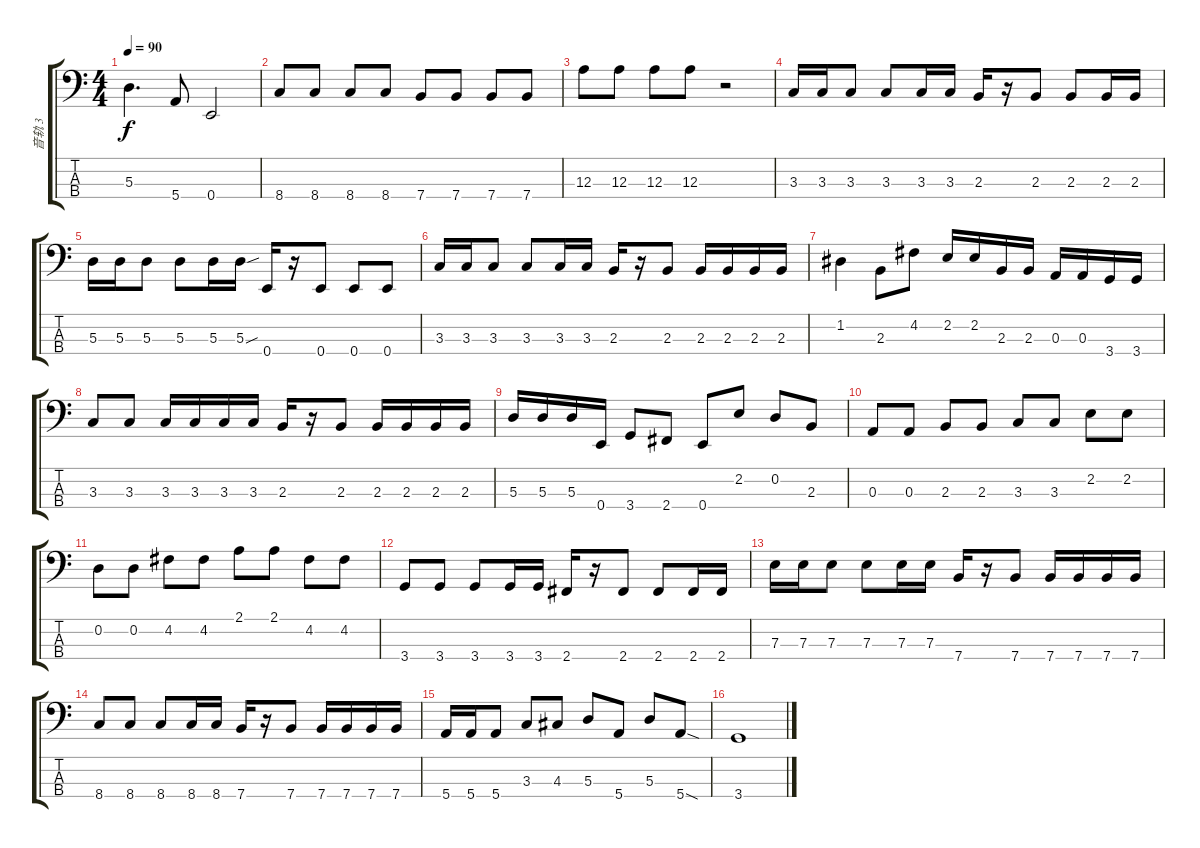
\track ("音轨 3" "音轨 3") {instrument electricbassfinger}
\staff {score tabs}
\tuning (G2 D2 A1 E1) {hide}
\ts (4 4)
\tempo 90
\clef f4
\ks c
5.3.4{d dy f} 5.4.8 0.4.2 |
8.4.8 8.4.8 8.4.8 8.4.8 7.4.8 7.4.8 7.4.8 7.4.8 |
12.3.8 12.3.8 12.3.8 12.3.8 r.2 |
3.3.16 3.3.16 3.3.8 3.3.8 3.3.16 3.3.16 2.3.16 r.16 2.3.8 2.3.8 2.3.16 2.3.16 |
5.3.16 5.3.16 5.3.8 5.3.8 5.3.16 5.3{sou}.16 0.4.16 r.16 0.4.8 0.4.8 0.4.8 |
3.3.16 3.3.16 3.3.8 3.3.8 3.3.16 3.3.16 2.3.16 r.16 2.3.8 2.3.16 2.3.16 2.3.16 2.3.16 |
1.2.4 2.3.8 4.2.8 2.2.16 2.2.16 2.3.16 2.3.16 0.3.16 0.3.16 3.4.16 3.4.16 |
3.3.8 3.3.8 3.3.16 3.3.16 3.3.16 3.3.16 2.3.16 r.16 2.3.8 2.3.16 2.3.16 2.3.16 2.3.16 |
5.3.16 5.3.16 5.3.16 0.4.16 3.4.8 2.4.8 0.4.8 2.2.8 0.2.8 2.3.8 |
0.3.8 0.3.8 2.3.8 2.3.8 3.3.8 3.3.8 2.2.8 2.2.8 |
0.2.8 0.2.8 4.2.8 4.2.8 2.1.8 2.1.8 4.2.8 4.2.8 |
3.4.8 3.4.8 3.4.8 3.4.16 3.4.16 2.4.16 r.16 2.4.8 2.4.8 2.4.16 2.4.16 |
7.3.16 7.3.16 7.3.8 7.3.8 7.3.16 7.3.16 7.4.16 r.16 7.4.8 7.4.16 7.4.16 7.4.16 7.4.16 |
8.4.8 8.4.8 8.4.8 8.4.16 8.4.16 7.4.16 r.16 7.4.8 7.4.16 7.4.16 7.4.16 7.4.16 |
5.4.16 5.4.16 5.4.8 3.3.8 4.3.8 5.3.8 5.4.8 5.3.8 5.4{sod}.8 |
3.4.1
